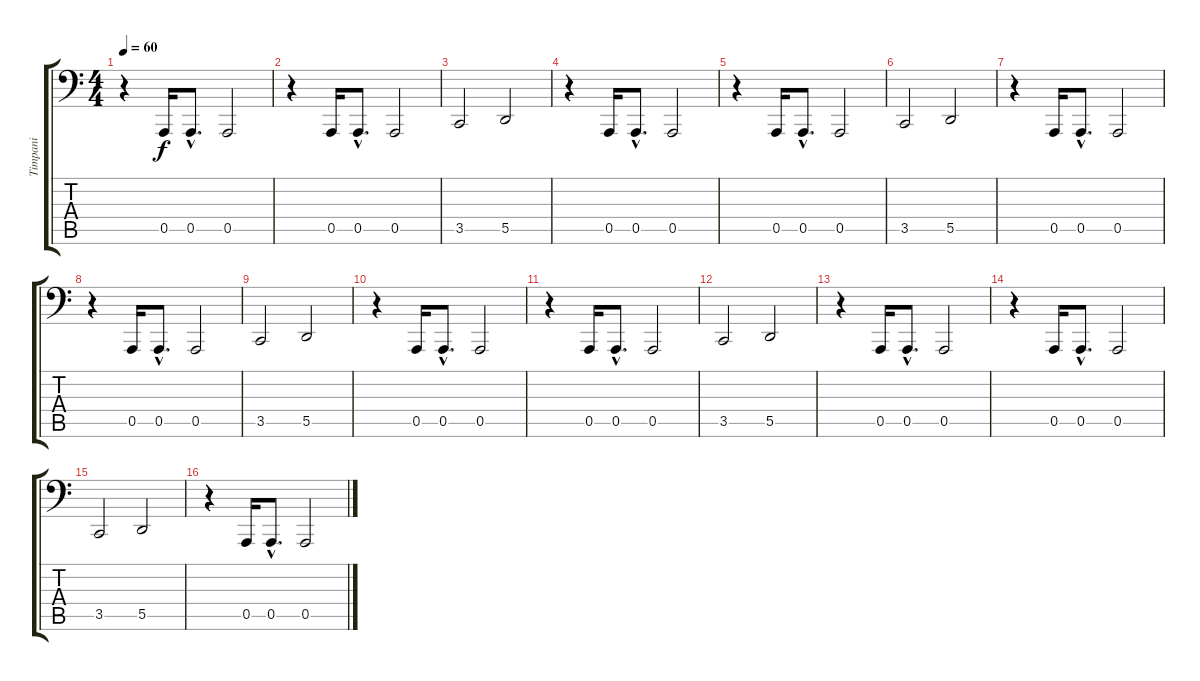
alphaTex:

\track ("Timpani" "Timpani") {instrument timpani}
\staff {score tabs}
\tuning (E3 B2 G2 D2 A1 E1) {hide}
\ts (4 4)
\tempo 60
\clef f4
\ks c
r.4{dy f} 0.5.16 0.5{hac}.8{d} 0.5.2 |
r.4 0.5.16 0.5{hac}.8{d} 0.5.2 |
3.5.2 5.5.2 |
r.4 0.5.16 0.5{hac}.8{d} 0.5.2 |
r.4 0.5.16 0.5{hac}.8{d} 0.5.2 |
3.5.2 5.5.2 |
r.4 0.5.16 0.5{hac}.8{d} 0.5.2 |
r.4 0.5.16 0.5{hac}.8{d} 0.5.2 |
3.5.2 5.5.2 |
r.4 0.5.16 0.5{hac}.8{d} 0.5.2 |
r.4 0.5.16 0.5{hac}.8{d} 0.5.2 |
3.5.2 5.5.2 |
r.4 0.5.16 0.5{hac}.8{d} 0.5.2 |
r.4 0.5.16 0.5{hac}.8{d} 0.5.2 |
3.5.2 5.5.2 |
r.4 0.5.16 0.5{hac}.8{d} 0.5.2
